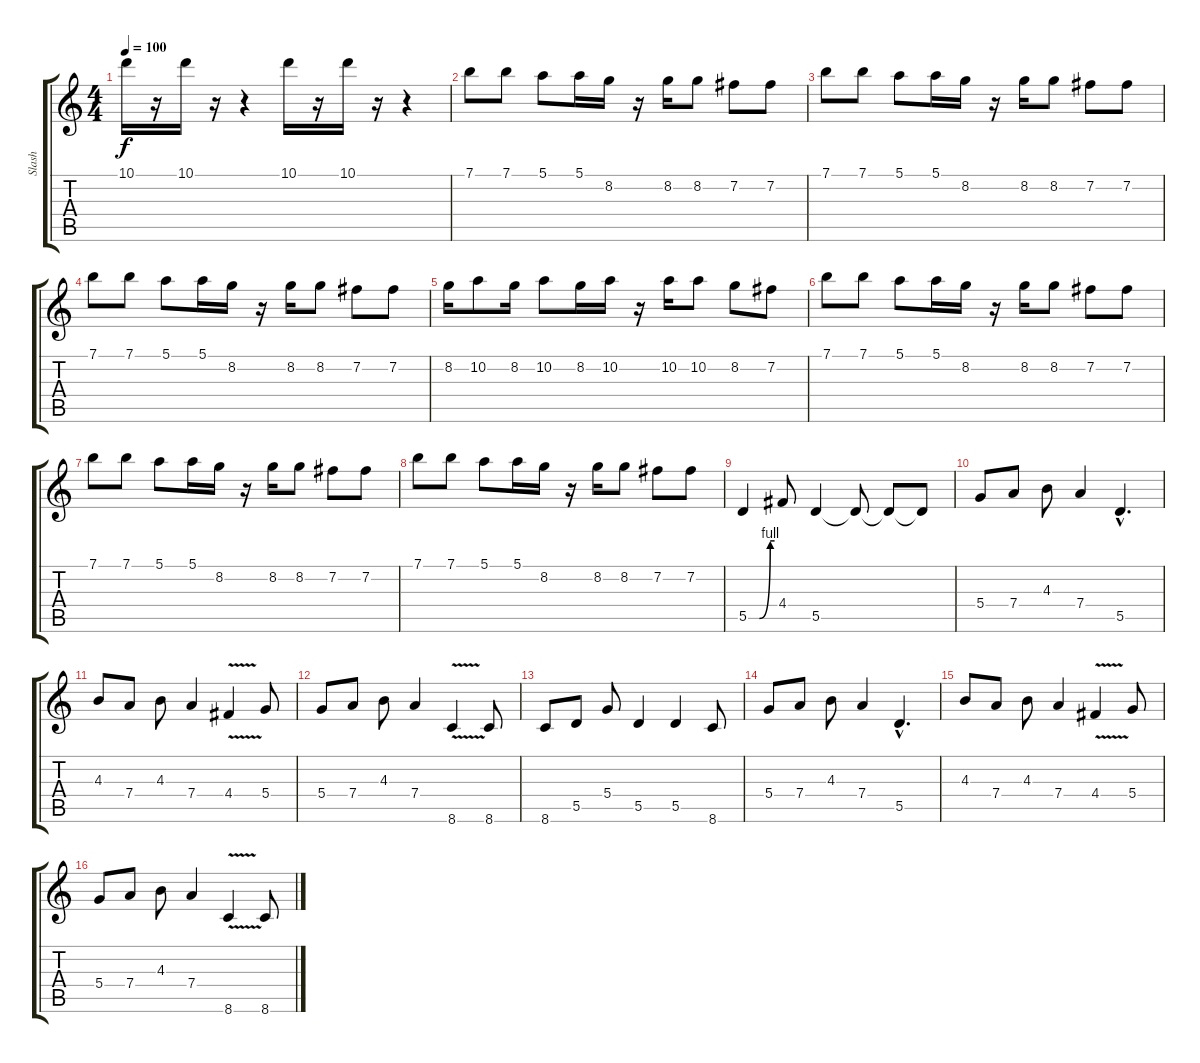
\track ("Slash" "Slash") {instrument electricguitarjazz}
\staff {score tabs}
\tuning (E4 B3 G3 D3 A2 E2) {hide}
\ts (4 4)
\tempo 100
\clef g2
\ks c
10.1.16{dy f} r.16 10.1.16 r.16 r.4 10.1.16 r.16 10.1.16 r.16 r.4 |
7.1.8 7.1.8 5.1.8 5.1.16 8.2.16 r.16 8.2.16 8.2.8 7.2.8 7.2.8 |
7.1.8 7.1.8 5.1.8 5.1.16 8.2.16 r.16 8.2.16 8.2.8 7.2.8 7.2.8 |
7.1.8 7.1.8 5.1.8 5.1.16 8.2.16 r.16 8.2.16 8.2.8 7.2.8 7.2.8 |
8.2.16 10.2.8 8.2.16 10.2.8 8.2.16 10.2.16 r.16 10.2.16 10.2.8 8.2.8 7.2.8 |
7.1.8 7.1.8 5.1.8 5.1.16 8.2.16 r.16 8.2.16 8.2.8 7.2.8 7.2.8 |
7.1.8 7.1.8 5.1.8 5.1.16 8.2.16 r.16 8.2.16 8.2.8 7.2.8 7.2.8 |
7.1.8 7.1.8 5.1.8 5.1.16 8.2.16 r.16 8.2.16 8.2.8 7.2.8 7.2.8 |
5.5{be (custom 0 0 25 0 50 4 60 4)}.4 4.4.8 5.5.4 5.5{t}.8 5.5{t}.8 5.5{t}.8 |
5.4.8 7.4.8 4.3.8 7.4.4 5.5{hac}.4{d} |
4.3.8 7.4.8 4.3.8 7.4.4 4.4{v}.4 5.4.8 |
5.4.8 7.4.8 4.3.8 7.4.4 8.6{v}.4 8.6.8 |
8.6.8 5.5.8 5.4.8 5.5.4 5.5.4 8.6.8 |
5.4.8 7.4.8 4.3.8 7.4.4 5.5{hac}.4{d} |
4.3.8 7.4.8 4.3.8 7.4.4 4.4{v}.4 5.4.8 |
5.4.8 7.4.8 4.3.8 7.4.4 8.6{v}.4 8.6.8
